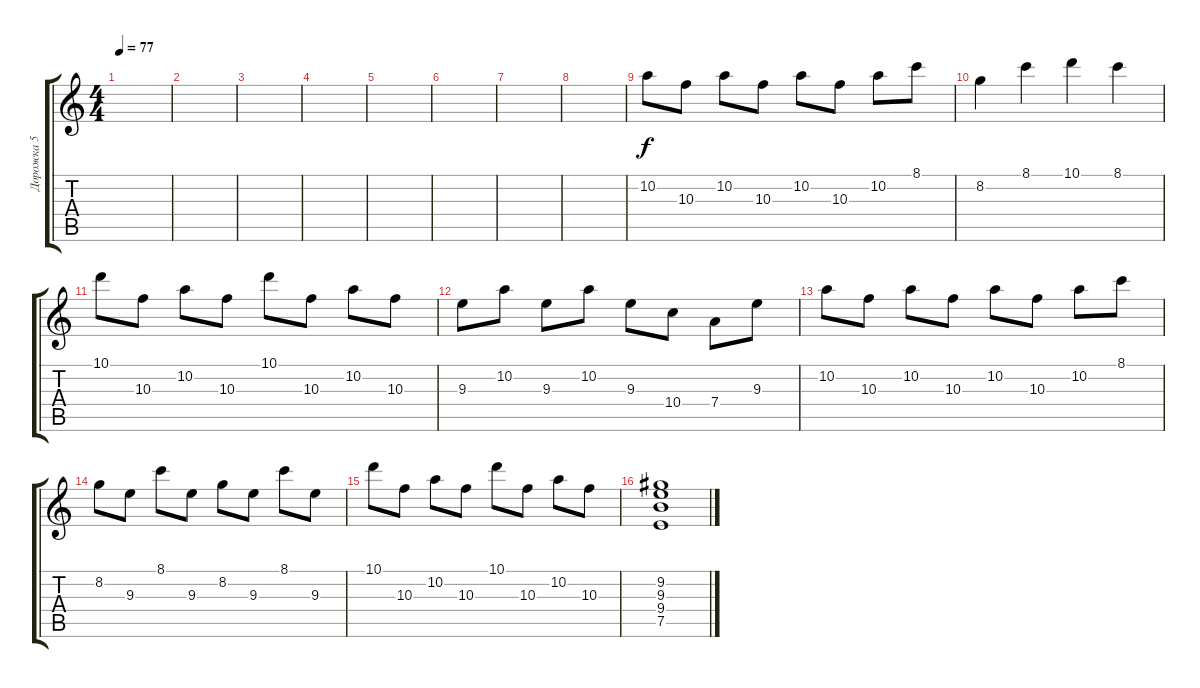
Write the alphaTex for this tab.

\track ("Дорожка 5" "Дорожка 5") {instrument overdrivenguitar}
\staff {score tabs}
\tuning (E4 B3 G3 D3 A2 E2) {hide}
\ts (4 4)
\tempo 77
\clef g2
\ks c
|
|
|
|
|
|
|
|
10.2.8 10.3.8 10.2.8 10.3.8 10.2.8 10.3.8 10.2.8 8.1.8 |
8.2.4 8.1.4 10.1.4 8.1.4 |
10.1.8 10.3.8 10.2.8 10.3.8 10.1.8 10.3.8 10.2.8 10.3.8 |
9.3.8 10.2.8 9.3.8 10.2.8 9.3.8 10.4.8 7.4.8 9.3.8 |
10.2.8 10.3.8 10.2.8 10.3.8 10.2.8 10.3.8 10.2.8 8.1.8 |
8.2.8 9.3.8 8.1.8 9.3.8 8.2.8 9.3.8 8.1.8 9.3.8 |
10.1.8 10.3.8 10.2.8 10.3.8 10.1.8 10.3.8 10.2.8 10.3.8 |
(9.2 9.3 9.4 7.5).1
